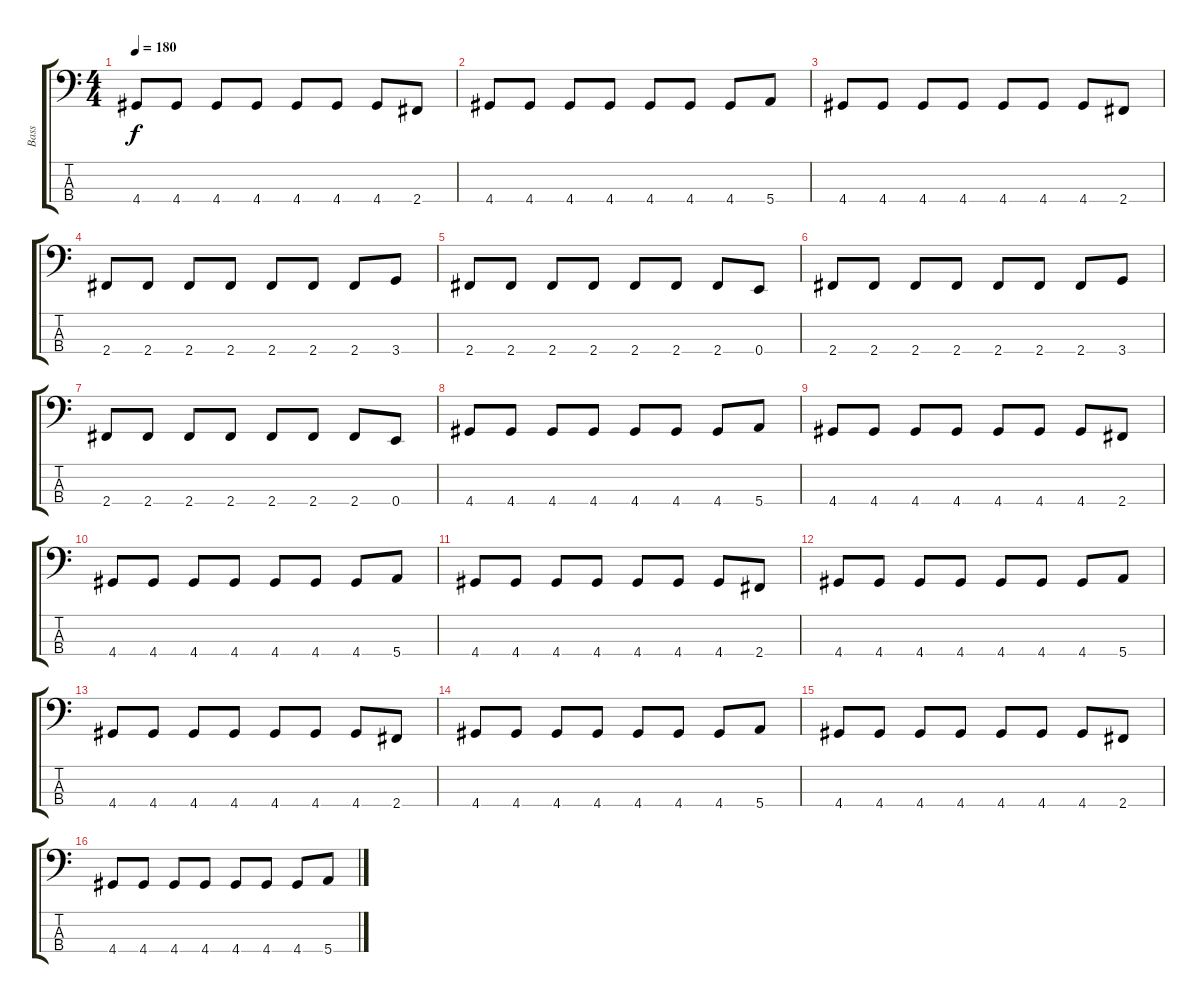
\track ("Bass" "Bass") {instrument electricbasspick}
\staff {score tabs}
\tuning (G2 D2 A1 E1) {hide}
\ts (4 4)
\tempo 180
\clef f4
\ks c
4.4.8{dy f} 4.4.8 4.4.8 4.4.8 4.4.8 4.4.8 4.4.8 2.4.8 |
4.4.8 4.4.8 4.4.8 4.4.8 4.4.8 4.4.8 4.4.8 5.4.8 |
4.4.8 4.4.8 4.4.8 4.4.8 4.4.8 4.4.8 4.4.8 2.4.8 |
2.4.8 2.4.8 2.4.8 2.4.8 2.4.8 2.4.8 2.4.8 3.4.8 |
2.4.8 2.4.8 2.4.8 2.4.8 2.4.8 2.4.8 2.4.8 0.4.8 |
2.4.8 2.4.8 2.4.8 2.4.8 2.4.8 2.4.8 2.4.8 3.4.8 |
2.4.8 2.4.8 2.4.8 2.4.8 2.4.8 2.4.8 2.4.8 0.4.8 |
4.4.8 4.4.8 4.4.8 4.4.8 4.4.8 4.4.8 4.4.8 5.4.8 |
4.4.8 4.4.8 4.4.8 4.4.8 4.4.8 4.4.8 4.4.8 2.4.8 |
4.4.8 4.4.8 4.4.8 4.4.8 4.4.8 4.4.8 4.4.8 5.4.8 |
4.4.8 4.4.8 4.4.8 4.4.8 4.4.8 4.4.8 4.4.8 2.4.8 |
4.4.8 4.4.8 4.4.8 4.4.8 4.4.8 4.4.8 4.4.8 5.4.8 |
4.4.8 4.4.8 4.4.8 4.4.8 4.4.8 4.4.8 4.4.8 2.4.8 |
4.4.8 4.4.8 4.4.8 4.4.8 4.4.8 4.4.8 4.4.8 5.4.8 |
4.4.8 4.4.8 4.4.8 4.4.8 4.4.8 4.4.8 4.4.8 2.4.8 |
4.4.8 4.4.8 4.4.8 4.4.8 4.4.8 4.4.8 4.4.8 5.4.8
